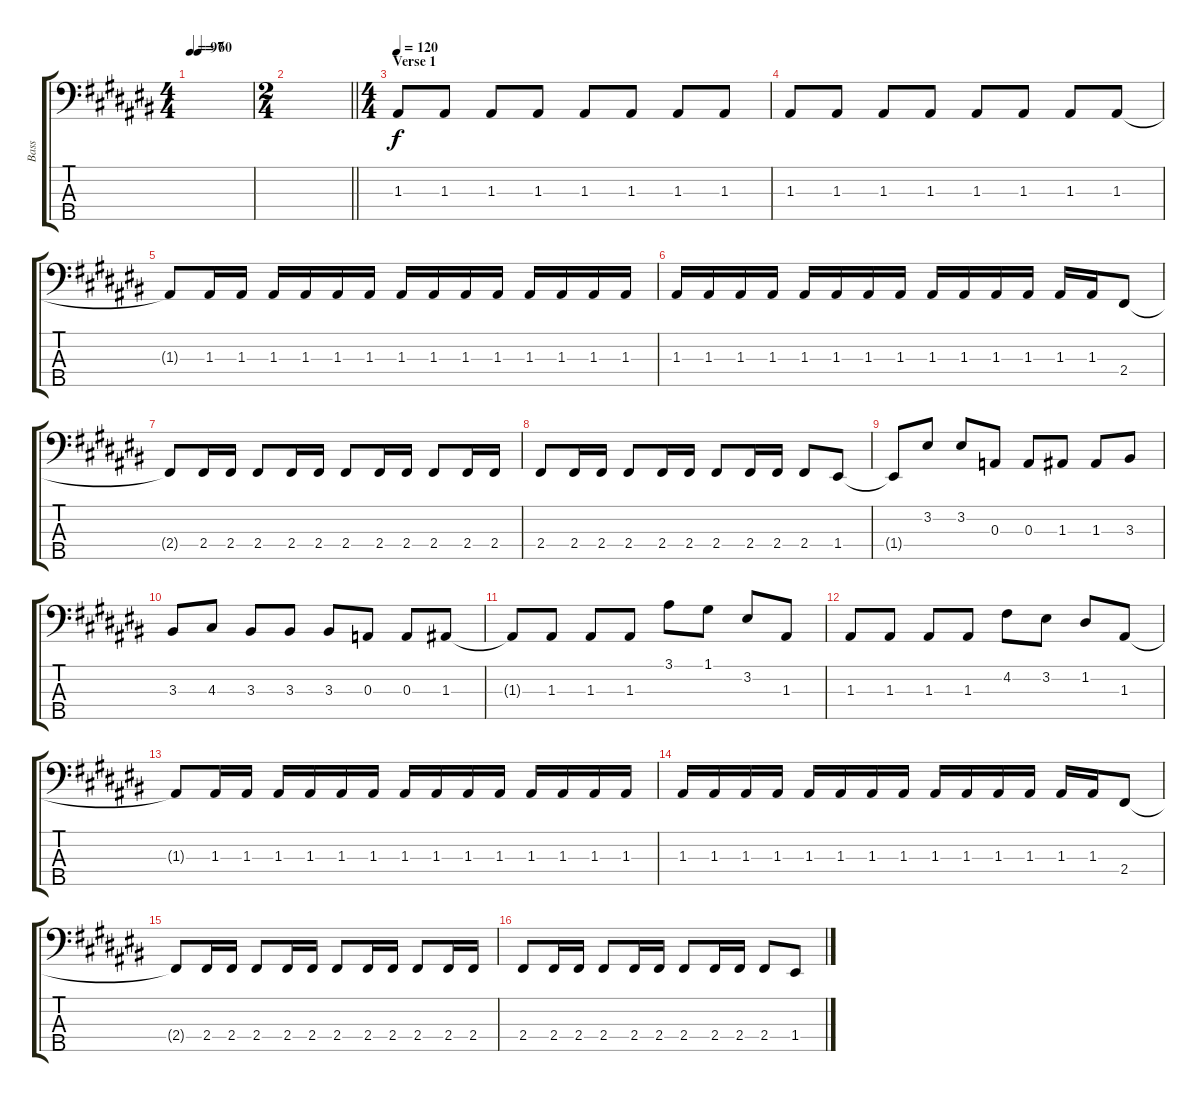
\track ("Bass" "Bass") {instrument electricbassfinger}
\staff {score tabs}
\tuning (G2 D2 A1 E1 B0) {hide}
\ts (4 4)
\tempo 97
\tempo (60 0.125)
\clef f4
\ks c#
|
\ts (2 4)
\barLineRight lightlight
|
\ts (4 4)
\section ("" "Verse 1")
\tempo 120
1.3.8 1.3.8 1.3.8 1.3.8 1.3.8 1.3.8 1.3.8 1.3.8 |
1.3.8 1.3.8 1.3.8 1.3.8 1.3.8 1.3.8 1.3.8 1.3.8 |
1.3{t}.8 1.3.16 1.3.16 1.3.16 1.3.16 1.3.16 1.3.16 1.3.16 1.3.16 1.3.16 1.3.16 1.3.16 1.3.16 1.3.16 1.3.16 |
1.3.16 1.3.16 1.3.16 1.3.16 1.3.16 1.3.16 1.3.16 1.3.16 1.3.16 1.3.16 1.3.16 1.3.16 1.3.16 1.3.16 2.4.8 |
2.4{t}.8 2.4.16 2.4.16 2.4.8 2.4.16 2.4.16 2.4.8 2.4.16 2.4.16 2.4.8 2.4.16 2.4.16 |
2.4.8 2.4.16 2.4.16 2.4.8 2.4.16 2.4.16 2.4.8 2.4.16 2.4.16 2.4.8 1.4.8 |
1.4{t}.8 3.2.8 3.2.8 0.3.8 0.3.8 1.3.8 1.3.8 3.3.8 |
3.3.8 4.3.8 3.3.8 3.3.8 3.3.8 0.3.8 0.3.8 1.3.8 |
1.3{t}.8 1.3.8 1.3.8 1.3.8 3.1.8 1.1.8 3.2.8 1.3.8 |
1.3.8 1.3.8 1.3.8 1.3.8 4.2.8 3.2.8 1.2.8 1.3.8 |
1.3{t}.8 1.3.16 1.3.16 1.3.16 1.3.16 1.3.16 1.3.16 1.3.16 1.3.16 1.3.16 1.3.16 1.3.16 1.3.16 1.3.16 1.3.16 |
1.3.16 1.3.16 1.3.16 1.3.16 1.3.16 1.3.16 1.3.16 1.3.16 1.3.16 1.3.16 1.3.16 1.3.16 1.3.16 1.3.16 2.4.8 |
2.4{t}.8 2.4.16 2.4.16 2.4.8 2.4.16 2.4.16 2.4.8 2.4.16 2.4.16 2.4.8 2.4.16 2.4.16 |
2.4.8 2.4.16 2.4.16 2.4.8 2.4.16 2.4.16 2.4.8 2.4.16 2.4.16 2.4.8 1.4.8
